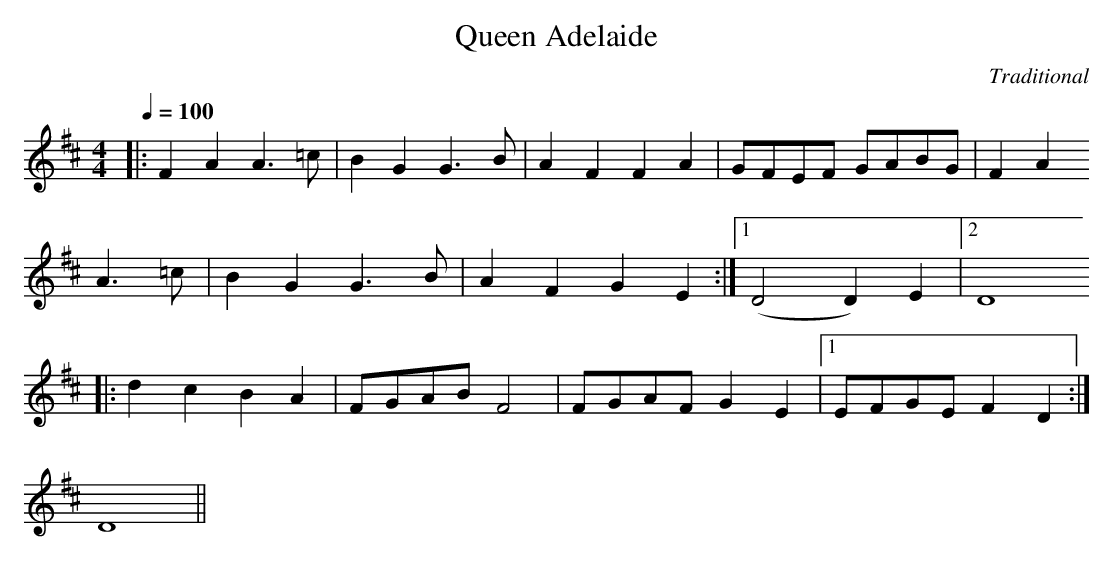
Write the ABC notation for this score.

X:1
T:Queen Adelaide
C:Traditional
M:4/4
L:1/4
Q:100
K:D
|:F A  A> =c  | B G G>B | A F F A | G/2F/2E/2/F/2  G/2A/2/B/2G/2 | F A
A> =c  | B G G>B | A F G E :|1 (D2 D) E |2 D4
|:d c B A | F/2G/2A/2B/2  F2 | F/2G/2A/2F/2  G E |1 E/2F/2G/2E/2  F D :|
2 D4 ||
